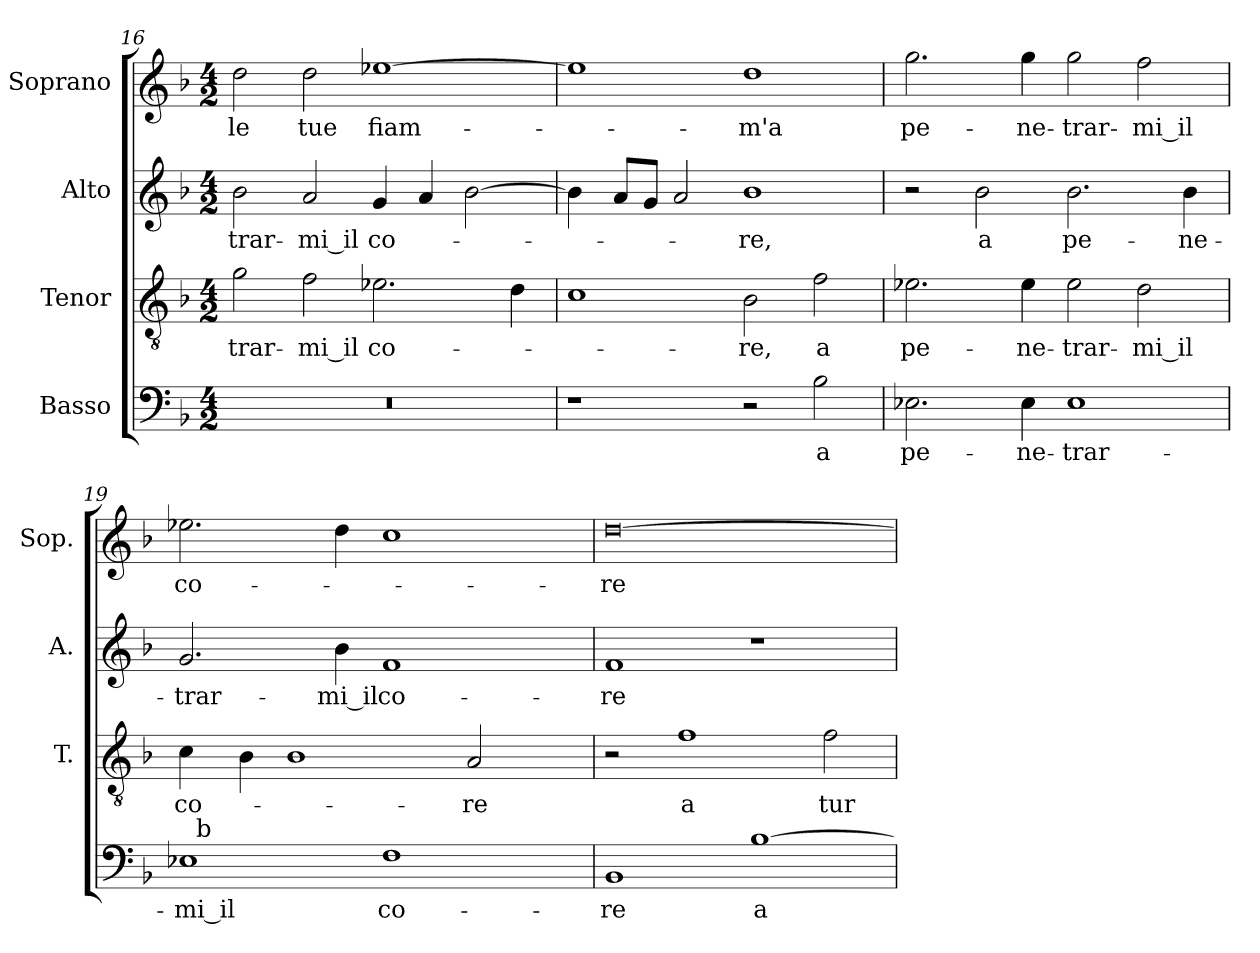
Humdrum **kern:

**kern	**text	**kern	**text	**kern	**text	**kern	**text
*part4	*part4	*part3	*part3	*part2	*part2	*part1	*part1
*staff4	*staff4	*staff3	*staff3	*staff2	*staff2	*staff1	*staff1
*I"Basso	*	*I"Tenor	*	*I"Alto	*	*I"Soprano	*
*	*	*I'T.	*	*I'A.	*	*I'Sop.	*
*clefF4	*	*clefGv2	*	*clefG2	*	*clefG2	*
*	*	*ITrd7c12	*	*	*	*	*
*k[b-]	*	*k[b-]	*	*k[b-]	*	*k[b-]	*
*F:	*	*F:	*	*F:	*	*F:	*
*M4/2	*	*M4/2	*	*M4/2	*	*M4/2	*
=16	=16	=16	=16	=16	=16	=16	=16
!LO:N:vis=1	!	!	!	!	!	!	!
!	!	!	!LO:LY:b:color=#000000	!	!	!	!
!	!	!	!	!	!LO:LY:b:color=#000000	!	!
!	!	!	!	!	!	!	!LO:LY:b:color=#000000
0r	.	2Gi\	-trar-	2b-i\	-trar-	2ddi\	le
!	!	!	!LO:LY:b:color=#000000	!	!	!	!
!	!	!	!	!	!LO:LY:b:color=#000000	!	!
!	!	!	!	!	!	!	!LO:LY:b:color=#000000
.	.	2Fi\	-mi_il	2ai/	-mi_il	2ddi\	tue
!	!	!	!LO:LY:b:color=#000000	!	!	!	!
!	!	!	!	!	!LO:LY:b:color=#000000	!	!
!	!	!	!	!	!	!	!LO:LY:b:color=#000000
.	.	2.E-Xi\	co-	4gi/	co-	[>1ee-Xi	fiam-
.	.	.	.	4ai/	.	.	.
.	.	.	.	[>2b-i\	.	.	.
.	.	4Di\	.	.	.	.	.
!!LO:PB:g=z
=17	=17	=17	=17	=17	=17	=17	=17
1r	.	1Ci	.	4b-i\]	.	1ee-i]	.
.	.	.	.	8ai/L	.	.	.
.	.	.	.	8gi/J	.	.	.
.	.	.	.	2ai/	.	.	.
!	!	!	!LO:LY:b:color=#000000	!	!	!	!
!	!	!	!	!	!LO:LY:b:color=#000000	!	!
!	!	!	!	!	!	!	!LO:LY:b:color=#000000
2r	.	2BB-i\	-re,	1b-i	-re,	1ddi	-m'a
!	!LO:LY:b:color=#000000	!	!	!	!	!	!
!	!	!	!LO:LY:b:color=#000000	!	!	!	!
2B-i\	a	2Fi\	a	.	.	.	.
=18	=18	=18	=18	=18	=18	=18	=18
!	!LO:LY:b:color=#000000	!	!	!	!	!	!
!	!	!	!LO:LY:b:color=#000000	!	!	!	!
!	!	!	!	!	!	!	!LO:LY:b:color=#000000
2.E-Xi\	pe-	2.E-Xi\	pe-	2r	.	2.ggi\	pe-
!	!	!	!	!	!LO:LY:b:color=#000000	!	!
.	.	.	.	2b-i\	a	.	.
!	!LO:LY:b:color=#000000	!	!	!	!	!	!
!	!	!	!LO:LY:b:color=#000000	!	!	!	!
!	!	!	!	!	!	!	!LO:LY:b:color=#000000
4E-i\	-ne-	4E-i\	-ne-	.	.	4ggi\	-ne-
!	!LO:LY:b:color=#000000	!	!	!	!	!	!
!	!	!	!LO:LY:b:color=#000000	!	!	!	!
!	!	!	!	!	!LO:LY:b:color=#000000	!	!
!	!	!	!	!	!	!	!LO:LY:b:color=#000000
1E-i	-trar-	2E-i\	-trar-	2.b-i\	pe-	2ggi\	-trar-
!	!	!	!LO:LY:b:color=#000000	!	!	!	!
!	!	!	!	!	!	!	!LO:LY:b:color=#000000
.	.	2Di\	-mi_il	.	.	2ffi\	-mi_il
!	!	!	!	!	!LO:LY:b:color=#000000	!	!
.	.	.	.	4b-i\	-ne-	.	.
=19	=19	=19	=19	=19	=19	=19	=19
!	!LO:LY:b:color=#000000	!	!	!	!	!	!
!	!	!	!LO:LY:b:color=#000000	!	!	!	!
!	!	!	!	!	!LO:LY:b:color=#000000	!	!
!	!	!	!	!	!	!	!LO:LY:b:color=#000000
*^	*	*	*	*	*	*	*
1E-i	32ryy	-mi_il	4Ci\	co-	2.gi/	-trar-	2.ee-Xi\	co-
.	256ryy	.	.	.	.	.	.	.
!	!LO:TX:a:t=b	!	!	!	!	!	!	!
.	1ryy	.	.	.	.	.	.	.
.	.	.	4BB-i\	.	.	.	.	.
.	.	.	1BB-i	.	.	.	.	.
!	!	!	!	!	!	!LO:LY:b:color=#000000	!	!
.	.	.	.	.	4b-i\	-mi_il	4ddi\	.
!	!	!LO:LY:b:color=#000000	!	!	!	!	!	!
!	!	!	!	!	!	!LO:LY:b:color=#000000	!	!
1Fi	.	co-	.	.	1fi	co-	1cci	.
.	2ryy	.	.	.	.	.	.	.
!	!	!	!	!LO:LY:b:color=#000000	!	!	!	!
.	.	.	2AAi/	-re	.	.	.	.
.	4ryy	.	.	.	.	.	.	.
.	8ryy	.	.	.	.	.	.	.
.	16ryy	.	.	.	.	.	.	.
.	64..ryy	.	.	.	.	.	.	.
*v	*v	*	*	*	*	*	*	*
=20	=20	=20	=20	=20	=20	=20	=20
*^	*	*	*	*	*	*	*
!	!	!LO:LY:b:color=#000000	!	!	!	!	!	!
*v	*v	*	*	*	*	*	*	*
*^	*	*	*	*	*	*	*
!	!	!	!	!	!	!LO:LY:b:color=#000000	!	!
*v	*v	*	*	*	*	*	*	*
*^	*	*	*	*	*	*	*
!	!	!	!	!	!	!	!	!LO:LY:b:color=#000000
*v	*v	*	*	*	*	*	*	*
1BB-i	-re	2r	.	1fi	-re	[>0ddi	-re
!	!	!	!LO:LY:b:color=#000000	!	!	!	!
.	.	1Fi	a	.	.	.	.
!	!LO:LY:b:color=#000000	!	!	!	!	!	!
[>1B-i	a	.	.	1r	.	.	.
!	!	!	!LO:LY:b:color=#000000	!	!	!	!
.	.	2Fi\	tur-	.	.	.	.
=	=	=	=	=	=	=	=
*-	*-	*-	*-	*-	*-	*-	*-
